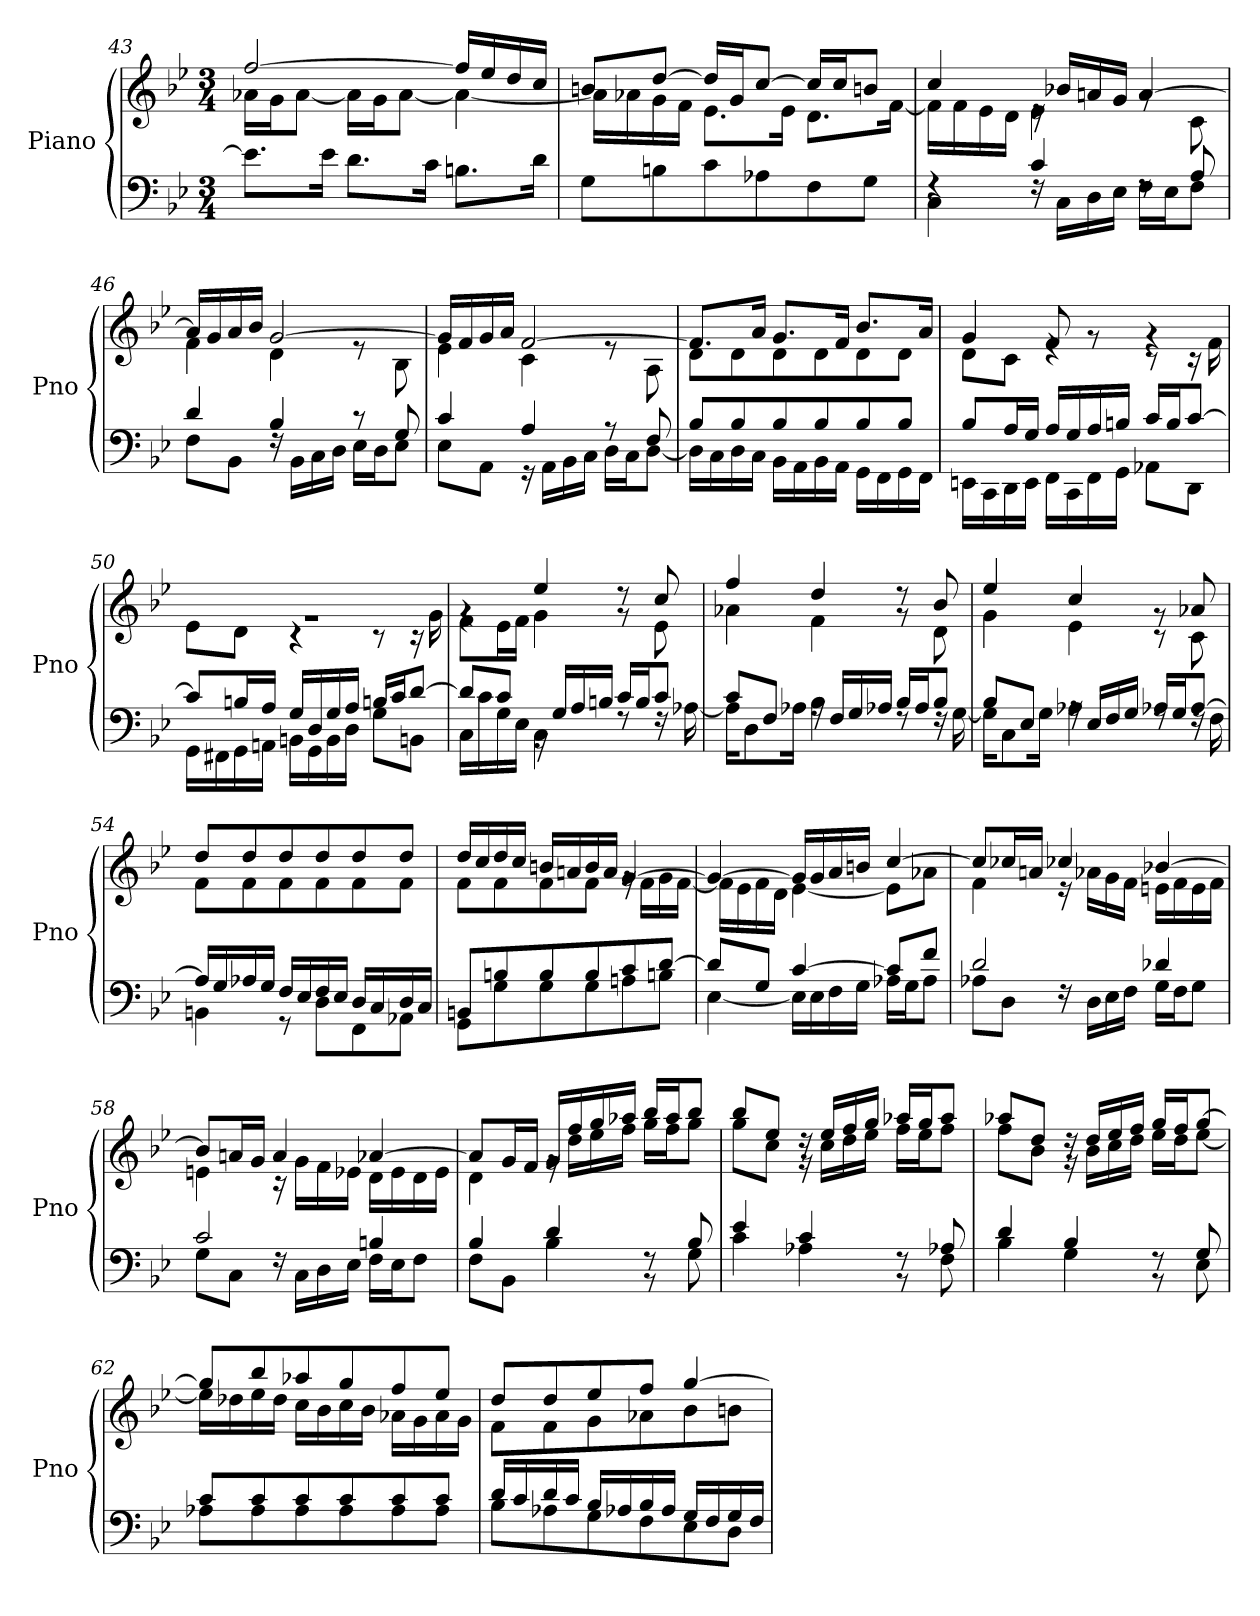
**kern	**kern
*part1	*part1
*staff2	*staff1
*I"Piano	*
*I'Pno	*
*clefF4	*clefG2
*k[b-e-]	*k[b-e-]
*M3/4	*M3/4
=43	=43
*	*^
8.e-\L]	[2ff/	16a-X\LL
.	.	16g\J
.	.	[8a-\J
16e-\Jk	.	.
8.d\L	.	16a-\LL]
.	.	16g\J
.	.	[8a-\J
16c\Jk	.	.
8.Bn\L	16ff/LL]	4a-\_
.	16ee-/	.
.	16dd/	.
16d\Jk	16cc/JJ	.
=44	=44	=44
8G\L	8bn/L	16a-\LL]
.	.	16a-X\
8Bn\	[8dd/J	16g\
.	.	16f\JJ
8c\	16dd/LL]	8.e-\L
.	16g/J	.
8A-X\	[8cc/J	.
.	.	16e-\Jk
8F\	16cc/LL]	8.d\L
.	16cc/J	.
8G\J	8bn/J	.
.	.	[16f\Jk
!!LO:LB:g=z	!!
=45	=45	=45
*^	*	*
4rF	4C\	4cc/	16f\LL]
.	.	.	16f\
.	.	.	16e-\
.	.	.	16d\JJ
4c/	16rF	16re	4e-\
.	16C\LL	16b-X/LL	.
.	16D\	16an/	.
.	16E-\JJ	16g/JJ	.
8rF	16F\LL	[4a/	8rg
.	16E-\J	.	.
8A/	8F\J	.	8c\
=46	=46	=46	=46
4d/	8F\L	16a/LL]	4f\
.	.	16g/	.
.	8BB-\J	16a/	.
.	.	16b-/JJ	.
4B-/	16rF	[2g/	4d\
.	16BB-\LL	.	.
.	16C\	.	.
.	16D\JJ	.	.
8r	16E-\LL	.	8re
.	16D\J	.	.
8G/	8E-\J	.	8B-\
=47	=47	=47	=47
4c/	8E-\L	16g/LL]	4e-\
.	.	16f/	.
.	8AA\J	16g/	.
.	.	16a/JJ	.
4A/	16r	[2f/	4c\
.	16AA\LL	.	.
.	16BB-\	.	.
.	16C\JJ	.	.
8r	16D\LL	.	8re
.	16C\J	.	.
8F/	[8D\J	.	8A\
!!LO:LB:g=z	!!
=48	=48	=48	=48
8B-/L	16D\LL]	8.f/L]	8d\L
.	16C\	.	.
8B-/	16D\	.	8d\
.	16C\JJ	16a/Jk	.
8B-/	16BB-\LL	8.g/L	8d\
.	16AA\	.	.
8B-/	16BB-\	.	8d\
.	16AA\JJ	16f/Jk	.
8B-/	16GG\LL	8.b-/L	8d\
.	16FF\	.	.
8B-/J	16GG\	.	8d\J
.	16FF\JJ	16a/Jk	.
=49	=49	=49	=49
8B-/L	16EEn\LL	4g/	8d\L
.	16CC\	.	.
16A/L	16DD\	.	8c\J
16G/JJ	16EE\JJ	.	.
16A/LL	16FF\LL	8f/	4re
16G/	16CC\	.	.
16A/	16FF\	8rg	.
16Bn/JJ	16GG\JJ	.	.
16c/LL	8AA-X\L	4rg	8r
16B/J	.	.	.
[8c/J	8DD\J	.	16r
.	.	.	16f\
=50	=50	=50	=50
8c/L]	16GG\LL	2.rg	8e-\L
.	16FF#X\	.	.
16Bn/L	16GG\	.	8d\J
16A/JJ	16AAn\JJ	.	.
16G/LL	16BBn\LL	.	4r
16D/	16GG\	.	.
16G/	16BB\	.	.
16A/JJ	16D\JJ	.	.
16Bn/LL	8G\L	.	8r
16c/J	.	.	.
[8d/J	8BBn\J	.	16r
.	.	.	16g\
!!LO:LB:g=z	!!
=51	=51	=51	=51
8d/L]	16C\LL	4rg	8f\L
.	16c\	.	.
8c/J	16G\	.	16e-\L
.	16E-\JJ	.	16f\JJ
16rBB	4C\	4ee-/	4g\
16G/LL	.	.	.
16A/	.	.	.
16Bn/JJ	.	.	.
16c/LL	8rF	8rg	8rdd
16B/J	.	.	.
8c/J	16rF	8cc/	8e-\
.	[16A-X\	.	.
=52	=52	=52	=52
8c/L	16A-\KL]	4ff/	4a-X\
.	8D\	.	.
8F/J	.	.	.
.	16A-X\Jk	.	.
16rA	4B-\	4dd/	4f\
16F/LL	.	.	.
16G/	.	.	.
16A-X/JJ	.	.	.
16B-/LL	8rF	8rg	8rdd
16A-/J	.	.	.
8B-/J	16rF	8b-/	8d\
.	[16G\	.	.
=53	=53	=53	=53
8B-/L	16G\KL]	4ee-/	4g\
.	8C\	.	.
8E-/J	.	.	.
.	16G\Jk	.	.
16rA	4A-X\	4cc/	4e-\
16E-/LL	.	.	.
16F/	.	.	.
16G/JJ	.	.	.
16A-X/LL	8rF	8rg	8r
16G/J	.	.	.
[8A-/J	16rF	8a-X/	8c\
.	16F\	.	.
=54	=54	=54	=54
16A-/LL]	4BBn\	8dd/L	8f\L
16G/	.	.	.
16A-X/	.	8dd/	8f\
16G/JJ	.	.	.
16F/LL	8r	8dd/	8f\
16E-/	.	.	.
16F/	8D\L	8dd/	8f\
16E-/JJ	.	.	.
16D/LL	8FF\	8dd/	8f\
16C/	.	.	.
16D/	8AA-X\J	8dd/J	8f\J
16C/JJ	.	.	.
!!LO:LB:g=z	!!
=55	=55	=55	=55
8BBn/L	8GG\L	16dd/LL	8f\L
.	.	16cc/	.
8Bn/	8G\	16dd/	8f\
.	.	16cc/JJ	.
8B/	8G\	16bn/LL	8f\
.	.	16an/	.
8B/	8G\	16b/	8f\J
.	.	16a/JJ	.
8c/	8An\	[4g/	16rg
.	.	.	16f\LL
[8d/J	8Bn\J	.	16g\
.	.	.	[16f\JJ
=56	=56	=56	=56
8d/L]	[4E-\	4g/_	16f\LL]
.	.	.	16e-\
8G/J	.	.	16f\
.	.	.	16d\JJ
[4c/	16E-\LL]	16g/LL]	[4e-\
.	16E-\	16g/	.
.	16F\	16a/	.
.	16G\JJ	16bn/JJ	.
8c/L]	16A-X\LL	[4cc/	8e-\L]
.	16G\J	.	.
8f/J	8A-\J	.	8a-X\J
=57	=57	=57	=57
2d/	8A-X\L	8cc/L]	4f\
.	8D\J	16cc-Xi/L	.
.	.	16an/JJ	.
.	16rF	4cc-Xi/	16r
.	16D\LL	.	16a-X\LL
.	16E-\	.	16g\
.	16F\JJ	.	16f\JJ
4d-X/	16G\LL	[4b-X/	16en\LL
.	16F\J	.	16f\
.	8G\J	.	16e\
.	.	.	16f\JJ
!!LO:PB:g=z	!!
=58	=58	=58	=58
2c/	8G\L	8b-/L]	4en\
.	8C\J	16an/L	.
.	.	16g/JJ	.
.	16rF	4a/	16r
.	16C\LL	.	16g\LL
.	16D\	.	16f\
.	16E-\JJ	.	16e-X\JJ
4Bni/	16F\LL	[4a-X/	16d\LL
.	16E-\J	.	16e-\
.	8F\J	.	16d\
.	.	.	16e-\JJ
=59	=59	=59	=59
4B-/	8F\L	8a-/L]	4d\
.	8BB-\J	16g/L	.
.	.	16f/JJ	.
4d/	4B-\	16g/LL	16rg
.	.	16ff/	16dd\LL
.	.	16gg/	16ee-\
.	.	16aa-X/JJ	16ff\JJ
8rBB	8rF	16bb-/LL	16gg\LL
.	.	16aa-/J	16ff\J
8B-/	8G\	8bb-/J	8gg\J
=60	=60	=60	=60
4e-/	4c\	8bb-/L	8gg\L
.	.	8ee-/J	8cc\J
4c/	4A-X\	16rg	16rdd
.	.	16ee-/LL	16cc\LL
.	.	16ff/	16dd\
.	.	16gg/JJ	16ee-\JJ
8rBB	8rF	16aa-X/LL	16ff\LL
.	.	16gg/J	16ee-\J
8A-X/	8F\	8aa-/J	8ff\J
!!LO:LB:g=z	!!
=61	=61	=61	=61
4d/	4B-\	8aa-X/L	8ff\L
.	.	8dd/J	8b-\J
4B-/	4G\	16rg	16rdd
.	.	16dd/LL	16b-\LL
.	.	16ee-/	16cc\
.	.	16ff/JJ	16dd\JJ
8rBB	8rF	16gg/LL	16ee-\LL
.	.	16ff/J	16dd\J
8G/	8E-\	[8gg/J	[8ee-\J
=62	=62	=62	=62
8c/L	8A-X\L	8gg/L]	16ee-\LL]
.	.	.	16dd-X\
8c/	8A-\	8bb-/	16ee-\
.	.	.	16dd-\JJ
8c/	8A-\	8aa-X/	16cc\LL
.	.	.	16b-\
8c/	8A-\	8gg/	16cc\
.	.	.	16b-\JJ
8c/	8A-\	8ff/	16a-X\LL
.	.	.	16g\
8c/J	8A-\J	8ee-/J	16a-\
.	.	.	16g\JJ
=63	=63	=63	=63
16d/LL	8B-\L	8dd/L	8f\L
16c/	.	.	.
16d/	8A-X\	8dd/	8f\
16c/JJ	.	.	.
16B-/LL	8G\	8ee-/	8g\
16A-X/	.	.	.
16B-/	8F\	8ff/J	8a-X\
16A-/JJ	.	.	.
16G/LL	8E-\	[4gg/	8b-\
16F/	.	.	.
16G/	8D\J	.	8bn\J
16F/JJ	.	.	.
*v	*v	*	*
*	*v	*v
=	=
*-	*-
